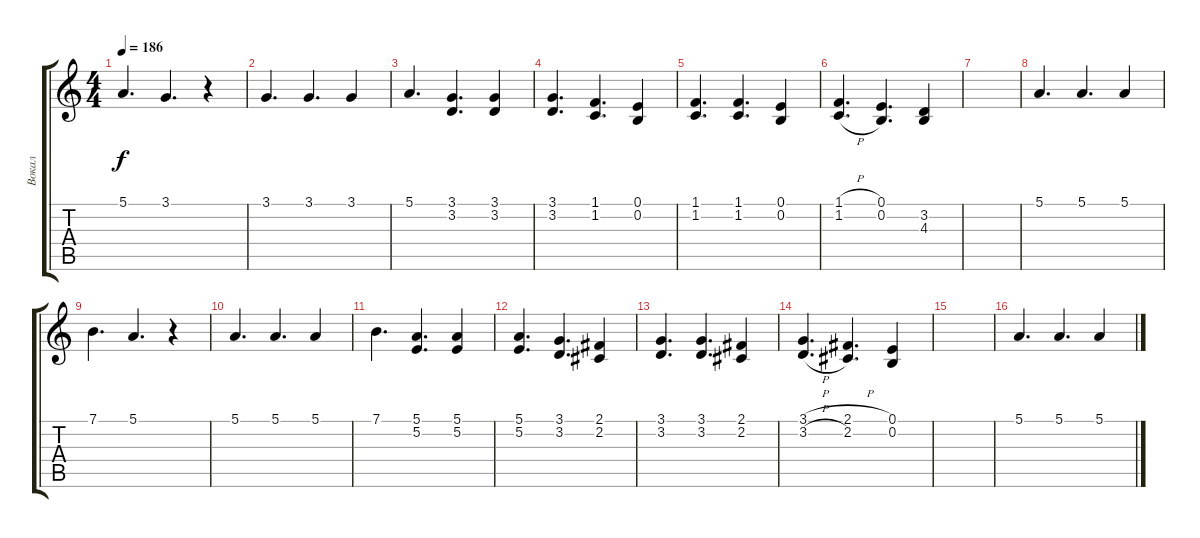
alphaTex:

\track ("Вокал" "Вокал") {instrument trumpet}
\staff {score tabs}
\tuning (E4 B3 G3 D3 A2 E2) {hide}
\ts (4 4)
\tempo 186
\clef g2
\ks aminor
5.1.4{d dy f} 3.1.4{d} r.4 |
3.1.4{d} 3.1.4{d} 3.1.4 |
5.1.4{d} (3.1 3.2).4{d} (3.1 3.2).4 |
(3.1 3.2).4{d} (1.1 1.2).4{d} (0.1 0.2).4 |
(1.1 1.2).4{d} (1.1 1.2).4{d} (0.1 0.2).4 |
(1.1{h} 1.2{h}).4{d} (0.1 0.2).4{d} (3.2 4.3).4 |
|
5.1.4{d} 5.1.4{d} 5.1.4 |
7.1.4{d} 5.1.4{d} r.4 |
5.1.4{d} 5.1.4{d} 5.1.4 |
7.1.4{d} (5.1 5.2).4{d} (5.1 5.2).4 |
(5.1 5.2).4{d} (3.1 3.2).4{d} (2.1 2.2).4 |
(3.1 3.2).4{d} (3.1 3.2).4{d} (2.1 2.2).4 |
(3.1{h} 3.2{h}).4{d} (2.1{h} 2.2).4{d} (0.1 0.2).4 |
|
5.1.4{d} 5.1.4{d} 5.1.4
